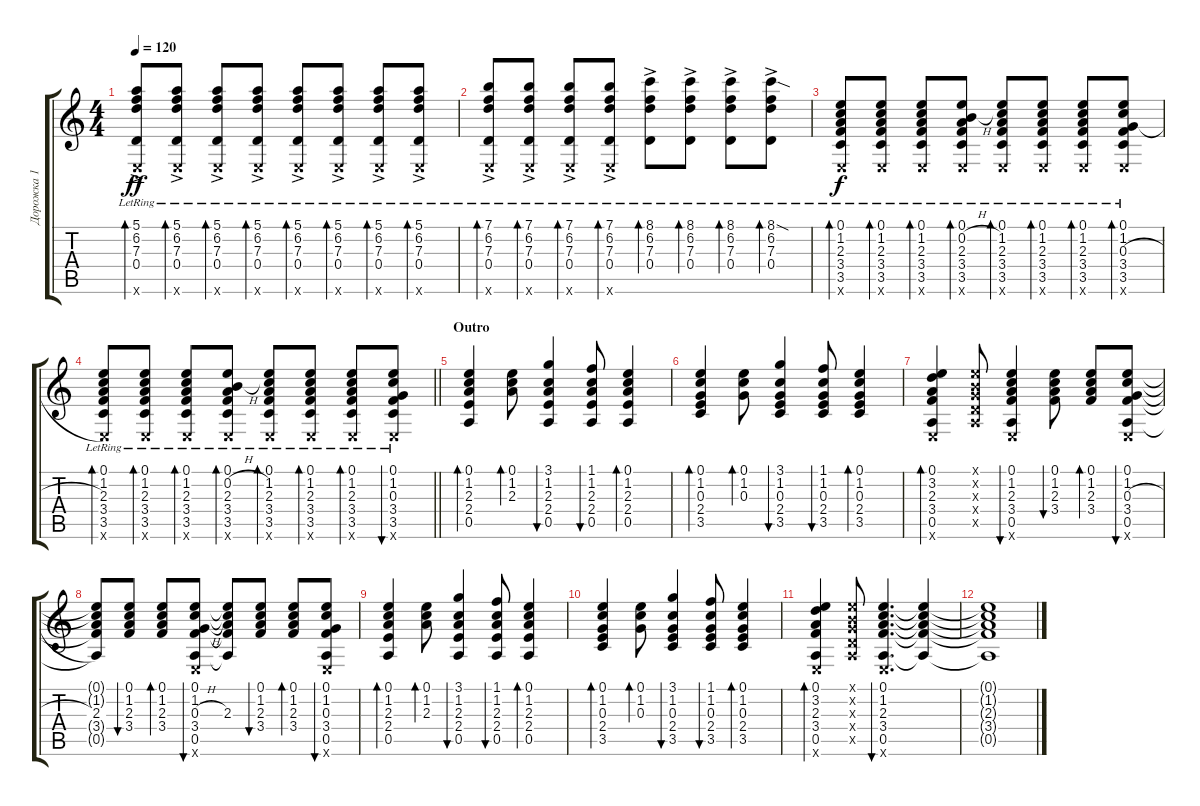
\track ("Дорожка 1" "Дорожка 1") {instrument acousticguitarsteel}
\staff {score tabs}
\tuning (E4 B3 G3 D3 A2 E2) {hide}
\ts (4 4)
\tempo 120
\clef g2
\ks c
(5.1{ac lr} 6.2{lr} 7.3{lr} 0.4{lr} 0.6{x}).8{bd 30 dy ff} (5.1{ac lr} 6.2{lr} 7.3{lr} 0.4{lr} 0.6{x}).8{bd 30} (5.1{ac lr} 6.2{lr} 7.3{lr} 0.4{lr} 0.6{x}).8{bd 30} (5.1{ac lr} 6.2{lr} 7.3{lr} 0.4{lr} 0.6{x}).8{bd 30} (5.1{ac lr} 6.2{lr} 7.3{lr} 0.4{lr} 0.6{x}).8{bd 30} (5.1{ac lr} 6.2{lr} 7.3{lr} 0.4{lr} 0.6{x}).8{bd 30} (5.1{ac lr} 6.2{lr} 7.3{lr} 0.4{lr} 0.6{x}).8{bd 30} (5.1{ac lr} 6.2{lr} 7.3{lr} 0.4{lr} 0.6{x}).8{bd 30} |
(7.1{ac lr} 6.2{lr} 7.3{lr} 0.4{lr} 0.6{x}).8{bd 30} (7.1{ac lr} 6.2{lr} 7.3{lr} 0.4{lr} 0.6{x}).8{bd 30} (7.1{ac lr} 6.2{lr} 7.3{lr} 0.4{lr} 0.6{x}).8{bd 30} (7.1{ac lr} 6.2{lr} 7.3{lr} 0.4{lr} 0.6{x}).8{bd 30} (8.1{ac lr} 6.2{lr} 7.3{lr} 0.4{lr}).8{bd 30} (8.1{ac lr} 6.2{lr} 7.3{lr} 0.4{lr}).8{bd 30} (8.1{ac lr} 6.2{lr} 7.3{lr} 0.4{lr}).8{bd 30} (8.1{sod ac lr} 6.2{lr} 7.3{lr} 0.4{lr}).8{bd 30} |
(0.1{lr} 1.2{lr} 2.3{lr} 3.4{lr} 3.5{lr} 0.6{x}).8{bd 30 dy f} (0.1{lr} 1.2{lr} 2.3{lr} 3.4{lr} 3.5{lr} 0.6{x}).8{bd 30} (0.1{lr} 1.2{lr} 2.3{lr} 3.4{lr} 3.5{lr} 0.6{x}).8{bd 30} (0.1{lr} 0.2{h lr} 2.3{lr} 3.4{lr} 3.5{lr} 0.6{x}).8{bd 30} (0.1{lr} 1.2{lr} 2.3{lr} 3.4{lr} 3.5{lr} 0.6{x}).8{bd 30} (0.1{lr} 1.2{lr} 2.3{lr} 3.4{lr} 3.5{lr} 0.6{x}).8{bd 30} (0.1{lr} 1.2{lr} 2.3{lr} 3.4{lr} 3.5{lr} 0.6{x}).8{bd 30} (0.1{lr} 1.2{lr} 0.3{h lr} 3.4{lr} 3.5{lr} 0.6{x}).8{bd 30} |
\barLineRight lightlight
(0.1{lr} 1.2{lr} 2.3{lr} 3.4{lr} 3.5{lr} 0.6{x}).8{bd 30} (0.1{lr} 1.2{lr} 2.3{lr} 3.4{lr} 3.5{lr} 0.6{x}).8{bd 30} (0.1{lr} 1.2{lr} 2.3{lr} 3.4{lr} 3.5{lr} 0.6{x}).8{bd 30} (0.1{lr} 0.2{h lr} 2.3{lr} 3.4{lr} 3.5{lr} 0.6{x}).8{bd 30} (0.1{lr} 1.2{lr} 2.3{lr} 3.4{lr} 3.5{lr} 0.6{x}).8{bd 30} (0.1{lr} 1.2{lr} 2.3{lr} 3.4{lr} 3.5{lr} 0.6{x}).8{bd 30} (0.1{lr} 1.2{lr} 2.3{lr} 3.4{lr} 3.5{lr} 0.6{x}).8{bd 30} (0.1{lr} 1.2{lr} 0.3{lr} 3.4{lr} 3.5{lr} 0.6{x}).8{bu 30} |
\section ("" "Outro")
(0.1 1.2 2.3 2.4 0.5).4{bd 30} (0.1 1.2 2.3).8{bd 30} (3.1 1.2 2.3 2.4 0.5).4{bu 30} (1.1 1.2 2.3 2.4 0.5).8{bu 30} (0.1 1.2 2.3 2.4 0.5).4{bd 30} |
(0.1 1.2 0.3 2.4 3.5).4{bd 30} (0.1 1.2 0.3).8{bd 30} (3.1 1.2 0.3 2.4 3.5).4{bu 30} (1.1 1.2 0.3 2.4 3.5).8{bu 30} (0.1 1.2 0.3 2.4 3.5).4{bd 30} |
(0.1 3.2 2.3 3.4 0.5 0.6{x}).4{bd 30} (0.1{x} 0.2{x} 0.3{x} 0.4{x} 0.5{x}).8 (0.1 1.2 2.3 3.4 0.5 0.6{x}).4{bu 30} (0.1 1.2 2.3 3.4).8{bu 30} (0.1 1.2 2.3 3.4).8{bd 30} (0.1 1.2 0.3{h} 3.4 0.5 0.6{x}).8{bu 30} |
(0.1{t} 1.2{t} 2.3 3.4{t} 0.5{t}).8 (0.1 1.2 2.3 3.4).8{bu 30} (0.1 1.2 2.3 3.4).8{bd 30} (0.1 1.2 0.3{h} 3.4 0.5 0.6{x}).8{bu 30} (0.1{t} 1.2{t} 2.3 3.4{t} 0.5{t}).8 (0.1 1.2 2.3 3.4).8{bu 30} (0.1 1.2 2.3 3.4).8{bd 30} (0.1 1.2 0.3 3.4 0.5 0.6{x}).8{bu 30} |
(0.1 1.2 2.3 2.4 0.5).4{bd 30} (0.1 1.2 2.3).8{bd 30} (3.1 1.2 2.3 2.4 0.5).4{bu 30} (1.1 1.2 2.3 2.4 0.5).8{bu 30} (0.1 1.2 2.3 2.4 0.5).4{bd 30} |
(0.1 1.2 0.3 2.4 3.5).4{bd 30} (0.1 1.2 0.3).8{bd 30} (3.1 1.2 0.3 2.4 3.5).4{bu 30} (1.1 1.2 0.3 2.4 3.5).8{bu 30} (0.1 1.2 0.3 2.4 3.5).4{bd 30} |
(0.1 3.2 2.3 3.4 0.5 0.6{x}).4{bd 30} (0.1{x} 0.2{x} 0.3{x} 0.4{x} 0.5{x}).8 (0.1 1.2 2.3 3.4 0.5 0.6{x}).4{d bu 30} (0.1{t} 1.2{t} 2.3{t} 3.4{t} 0.5{t}).4 |
(0.1{t} 1.2{t} 2.3{t} 3.4{t} 0.5{t}).1
